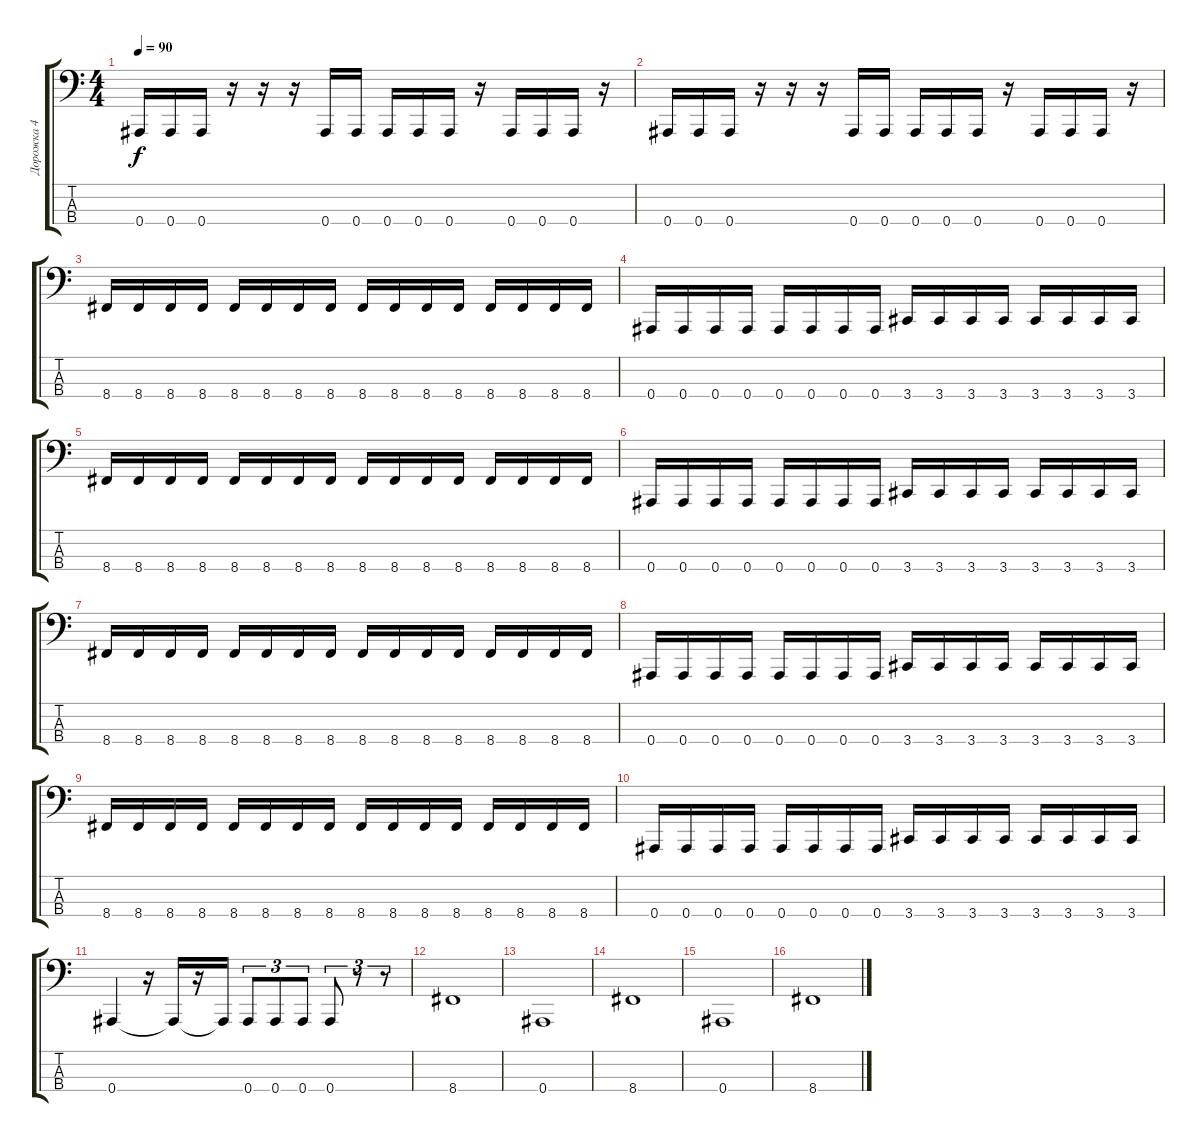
\track ("Дорожка 4" "Дорожка 4") {instrument electricbasspick}
\staff {score tabs}
\tuning (Eb2 Bb1 F1 Bb0) {hide}
\ts (4 4)
\tempo 90
\clef f4
\ks c
0.4.16{dy f} 0.4.16 0.4.16 r.16 r.16 r.16 0.4.16 0.4.16 0.4.16 0.4.16 0.4.16 r.16 0.4.16 0.4.16 0.4.16 r.16 |
0.4.16 0.4.16 0.4.16 r.16 r.16 r.16 0.4.16 0.4.16 0.4.16 0.4.16 0.4.16 r.16 0.4.16 0.4.16 0.4.16 r.16 |
8.4.16 8.4.16 8.4.16 8.4.16 8.4.16 8.4.16 8.4.16 8.4.16 8.4.16 8.4.16 8.4.16 8.4.16 8.4.16 8.4.16 8.4.16 8.4.16 |
0.4.16 0.4.16 0.4.16 0.4.16 0.4.16 0.4.16 0.4.16 0.4.16 3.4.16 3.4.16 3.4.16 3.4.16 3.4.16 3.4.16 3.4.16 3.4.16 |
8.4.16 8.4.16 8.4.16 8.4.16 8.4.16 8.4.16 8.4.16 8.4.16 8.4.16 8.4.16 8.4.16 8.4.16 8.4.16 8.4.16 8.4.16 8.4.16 |
0.4.16 0.4.16 0.4.16 0.4.16 0.4.16 0.4.16 0.4.16 0.4.16 3.4.16 3.4.16 3.4.16 3.4.16 3.4.16 3.4.16 3.4.16 3.4.16 |
8.4.16 8.4.16 8.4.16 8.4.16 8.4.16 8.4.16 8.4.16 8.4.16 8.4.16 8.4.16 8.4.16 8.4.16 8.4.16 8.4.16 8.4.16 8.4.16 |
0.4.16 0.4.16 0.4.16 0.4.16 0.4.16 0.4.16 0.4.16 0.4.16 3.4.16 3.4.16 3.4.16 3.4.16 3.4.16 3.4.16 3.4.16 3.4.16 |
8.4.16 8.4.16 8.4.16 8.4.16 8.4.16 8.4.16 8.4.16 8.4.16 8.4.16 8.4.16 8.4.16 8.4.16 8.4.16 8.4.16 8.4.16 8.4.16 |
0.4.16 0.4.16 0.4.16 0.4.16 0.4.16 0.4.16 0.4.16 0.4.16 3.4.16 3.4.16 3.4.16 3.4.16 3.4.16 3.4.16 3.4.16 3.4.16 |
0.4.4 r.16 0.4{t}.16 r.16 0.4{t}.16 0.4.8{tu (3 2)} 0.4.8{tu (3 2)} 0.4.8{tu (3 2)} 0.4.8{tu (3 2)} r.8{tu (3 2)} r.8{tu (3 2)} |
8.4.1 |
0.4.1 |
8.4.1 |
0.4.1 |
8.4.1
